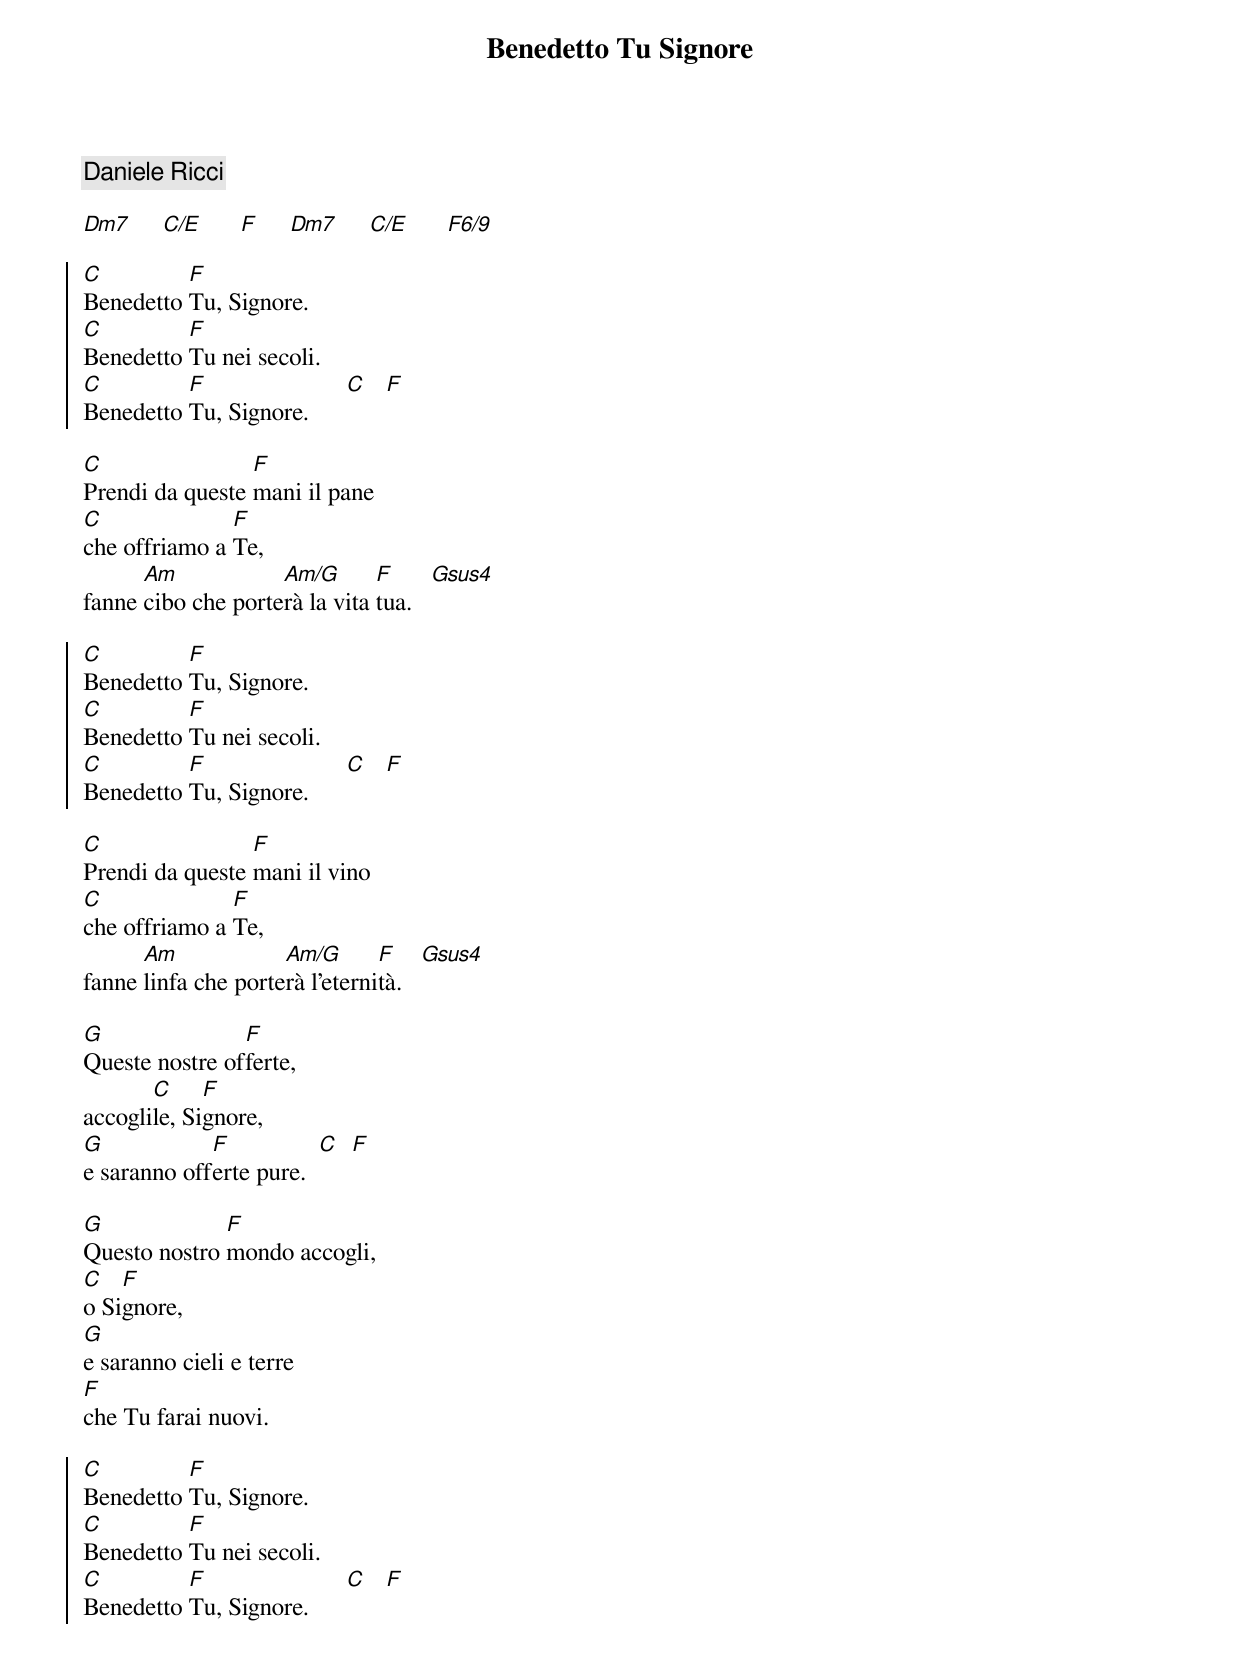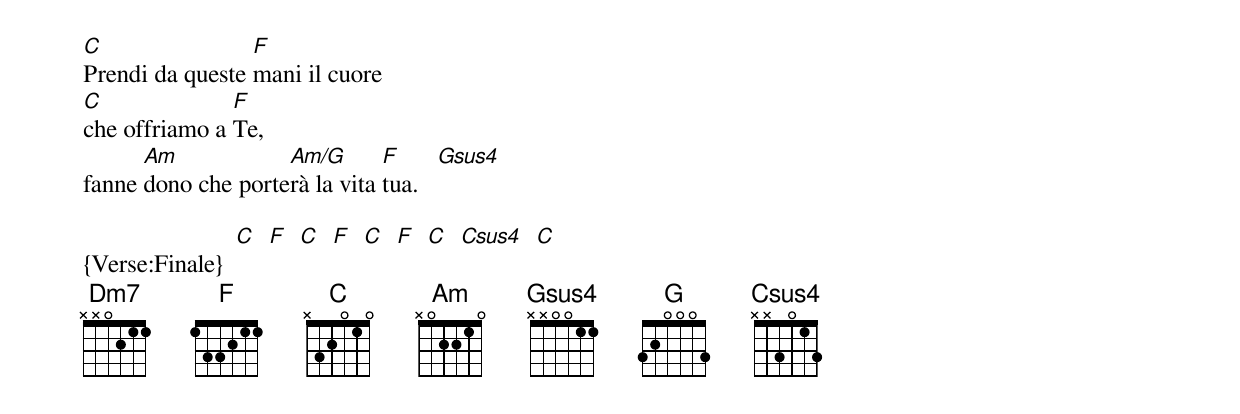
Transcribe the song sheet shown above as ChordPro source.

{title:Benedetto Tu Signore}
{c:Daniele Ricci}

[Dm7]     [C/E]      [F]     [Dm7]     [C/E]      [F6/9]

{soc}
[C]Benedetto [F]Tu, Signore.
[C]Benedetto [F]Tu nei secoli.
[C]Benedetto [F]Tu, Signore.      [C]   [F]
{eoc}

[C]Prendi da queste [F]mani il pane
[C]che offriamo a [F]Te,
fanne [Am]cibo che porte[Am/G]rà la vita [F]tua.   [Gsus4]

{soc}
[C]Benedetto [F]Tu, Signore.
[C]Benedetto [F]Tu nei secoli.
[C]Benedetto [F]Tu, Signore.      [C]   [F]
{eoc}

[C]Prendi da queste [F]mani il vino
[C]che offriamo a [F]Te,
fanne [Am]linfa che porte[Am/G]rà l’eterni[F]tà.   [Gsus4]

[G]Queste nostre of[F]ferte,
accogli[C]le, Si[F]gnore,
[G]e saranno off[F]erte pure.  [C]  [F]

[G]Questo nostro [F]mondo accogli,
[C]o Si[F]gnore,
[G]e saranno cieli e terre
[F]che Tu farai nuovi.

{soc}
[C]Benedetto [F]Tu, Signore.
[C]Benedetto [F]Tu nei secoli.
[C]Benedetto [F]Tu, Signore.      [C]   [F]
{eoc}

[C]Prendi da queste [F]mani il cuore
[C]che offriamo a [F]Te,
fanne [Am]dono che porte[Am/G]rà la vita [F]tua.   [Gsus4]

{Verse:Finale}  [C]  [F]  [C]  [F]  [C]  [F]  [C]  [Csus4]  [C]
